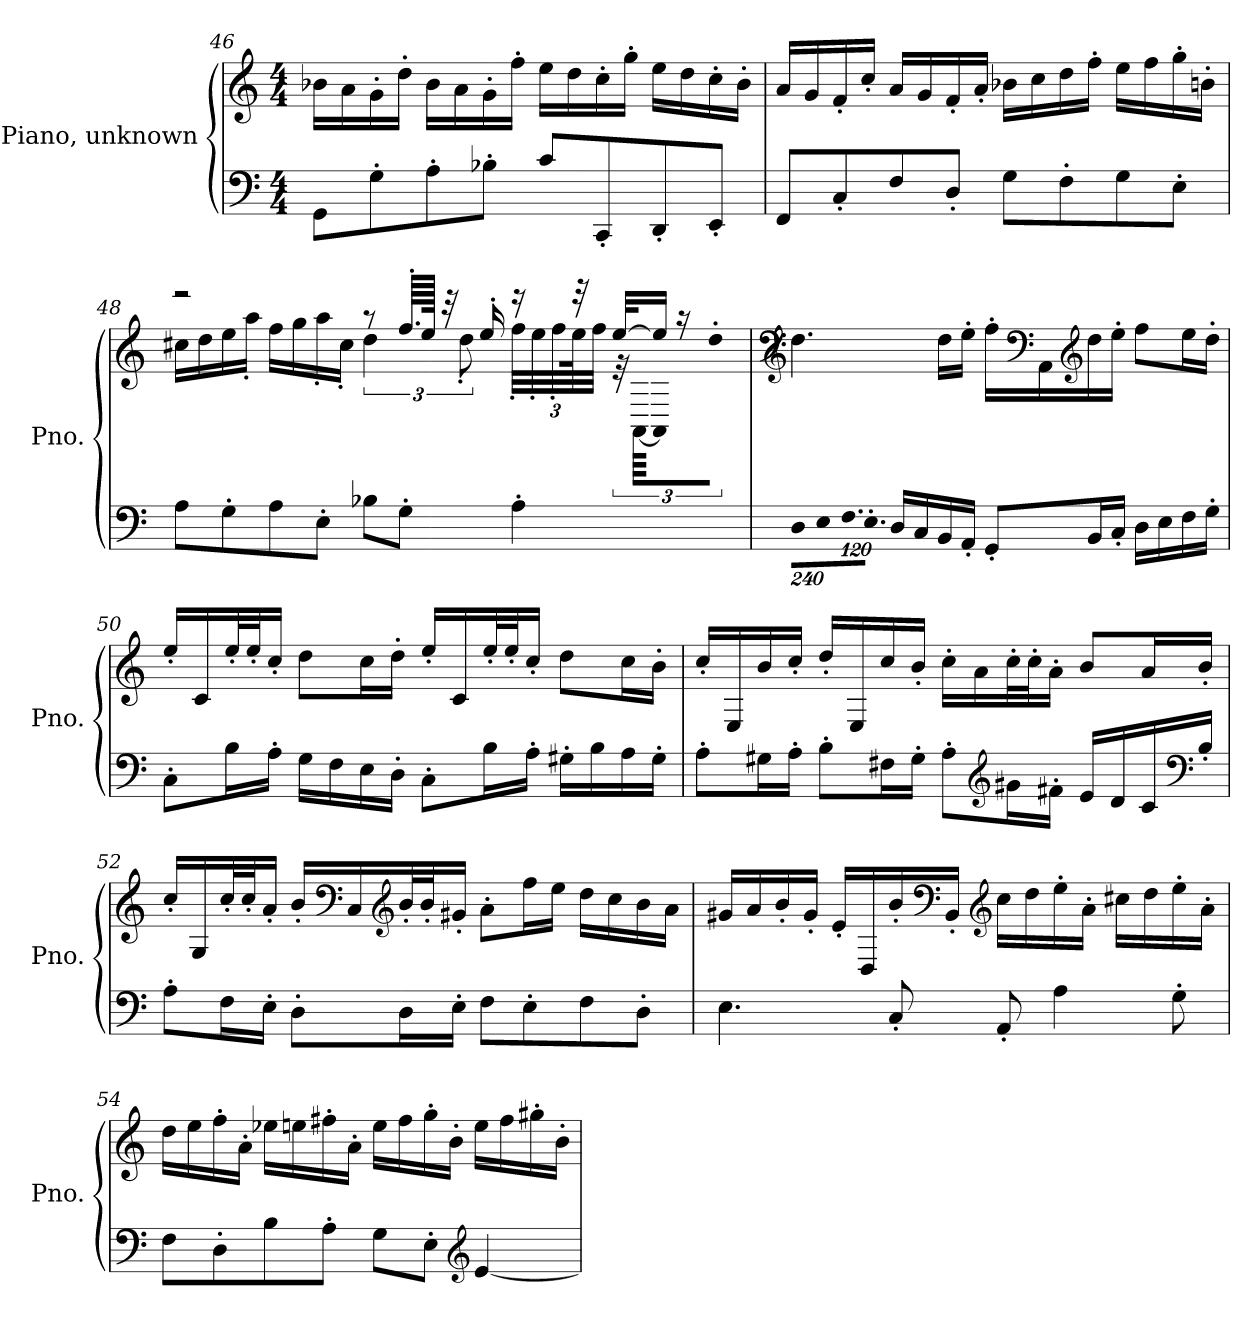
**kern	**kern
*part1	*part1
*staff2	*staff1
*I"Piano, unknown	*
*I'Pno.	*
*clefF4	*clefG2
*k[]	*k[]
*M4/4	*M4/4
=46	=46
8GG\L	16b-X\LL
.	16a\
8G'\	16g'\
.	16dd'\JJ
8A'\	16b-\LL
.	16a\
8B-X'\J	16g'\
.	16ff'\JJ
8c/L	16ee\LL
.	16dd\
8CC'/	16cc'\
.	16gg'\JJ
8DD'/	16ee\LL
.	16dd\
8EE'/J	16cc'\
.	16b-'\JJ
!!LO:LB:g=z
=47	=47
8FF/L	16a/LL
.	16g/
8C'/	16f'/
.	16cc'/JJ
8F/	16a/LL
.	16g/
8D'/J	16f'/
.	16a'/JJ
8G\L	16b-X\LL
.	16cc\
8F'\	16dd\
.	16ff'\JJ
8G\	16ee\LL
.	16ff\
8E'\J	16gg'\
.	16bn'\JJ
=48	=48
*	*^
8A\L	2r	16cc#X\LL
.	.	16dd\
8G'\	.	16ee\
.	.	16aa'\JJ
8A\	.	16ff\LL
.	.	16gg\
8E'\J	.	16aa'\
.	.	16cc#'\JJ
8B-X\L	8r	6dd\
8G'\J	64.ff'/LLLL	.
.	128ee/JJJJk	.
.	32r	.
.	.	12dd'\
.	16ee'/	.
*	*	*Xbrackettup
4A'\	16r	48ff'\LLL
.	.	48ee'\
.	.	48ff'\
.	32r	96ee\K
.	.	48ff\JJJ
*	*	*brackettup
.	[32ee/KLL	48r
.	.	[96AA\KKLL
.	16ee/JJ]	16AA\]
.	16r	16dd'\JJ
*	*v	*v
!!LO:LB:g=z
=49	=49
*Xbrackettup	*
*	*^
!LO:N:vis=16	!	!
*	*v	*v
1920%137D\LL	4.dd\
!LO:N:vis=16	!
1920%137E\	.
!LO:N:vis=32.	!
1920%103F\L	.
!LO:N:vis=32.	!
1920%103E'\JJJ	.
16D/LL	.
16C/	.
16BB/	16dd\LL
16AA'/JJ	16ee'\JJ
8GG'/L	16ff'\LL
*	*clefF4
.	16AA\
*	*clefG2
16BB/L	16dd\
16C'/JJ	16ee'\JJ
16D\LL	8ff\L
16E\	.
16F\	16ee\L
16G'\JJ	16dd'\JJ
=50	=50
8C'\L	16ee'/LL
.	16c/
16B\L	32ee'/L
.	32ee'/J
16A'\JJ	16cc'/JJ
16G\LL	8dd\L
16F\	.
16E\	16cc\L
16D'\JJ	16dd'\JJ
8C'\L	16ee'/LL
.	16c/
16B\L	32ee'/L
.	32ee'/J
16A'\JJ	16cc'/JJ
16G#X'\LL	8dd\L
16B\	.
16A\	16cc\L
16G#'\JJ	16b'\JJ
!!LO:LB:g=z
=51	=51
8A'\L	16cc'/LL
.	16E/
16G#X\L	16b/
16A'\JJ	16cc'/JJ
8B'\L	16dd'/LL
.	16E/
16F#X\L	16cc/
16G#'\JJ	16b'/JJ
8A'\L	16cc'\LL
.	16a\
*clefG2	*
16g#X\L	32cc'\L
.	32cc'\J
16f#X'\JJ	16a'\JJ
16e/LL	8b/L
16d/	.
16c/	16a/L
*clefF4	*
16B'/JJ	16b'/JJ
=52	=52
8A'\L	16cc'/LL
.	16G/
16F\L	32cc'/L
.	32cc'/J
16E'\JJ	16a'/JJ
8D'\L	16b'/LL
*	*clefF4
.	16C/
*	*clefG2
16D\L	32b'/L
.	32b'/J
16E'\JJ	16g#X'/JJ
8F\L	8a'\L
8E'\	16ff\L
.	16ee\JJ
8F\	16dd\LL
.	16cc\
8D'\J	16b\
.	16a\JJ
!!LO:LB:g=z
=53	=53
4.E\	16g#X/LL
.	16a/
.	16b'/
.	16g#'/JJ
.	16e'/LL
.	16D/
8C'/	16b'/
*	*clefF4
.	16BB'/JJ
*	*clefG2
8AA'/	16cc\LL
.	16dd\
4A\	16ee'\
.	16a'\JJ
.	16cc#X\LL
.	16dd\
8G'\	16ee'\
.	16a'\JJ
=54	=54
8F\L	16dd\LL
.	16ee\
8D'\	16ff'\
.	16a'\JJ
8B\	16ee-X\LL
.	16een\
8A'\J	16ff#X'\
.	16a'\JJ
8G\L	16ee\LL
.	16ff#\
8E'\J	16gg'\
.	16b'\JJ
*clefG2	*
[4e/	16ee\LL
.	16ff#\
.	16gg#X'\
.	16b'\JJ
=	=
*-	*-
